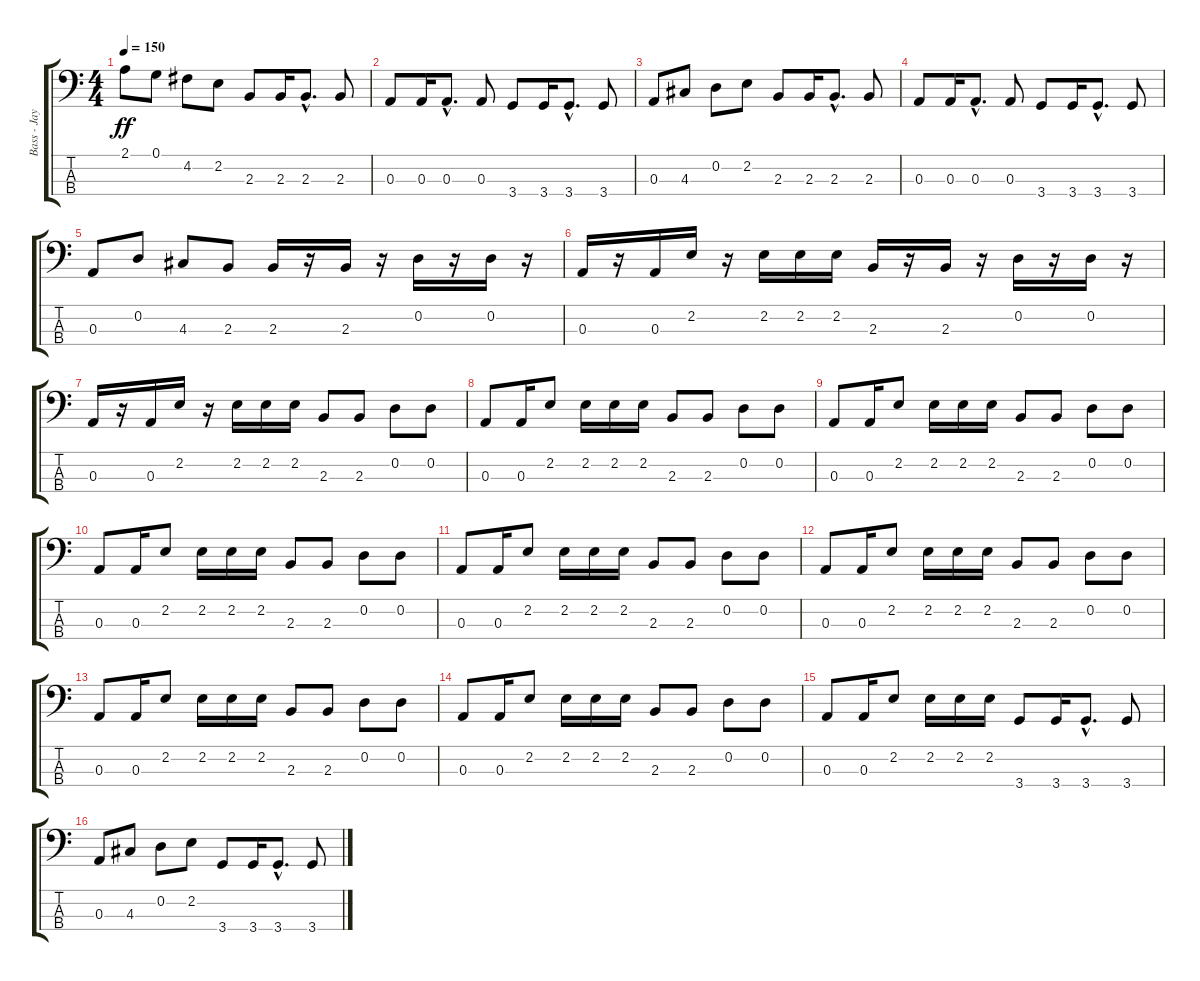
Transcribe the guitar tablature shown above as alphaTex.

\track ("Bass - Jay Bentley" "Bass - Jay") {instrument electricbasspick}
\staff {score tabs}
\tuning (G2 D2 A1 E1) {hide}
\ts (4 4)
\tempo 150
\clef f4
\ks c
2.1.8{dy ff} 0.1.8 4.2.8 2.2.8 2.3.8 2.3.16 2.3{hac}.8{d} 2.3.8 |
0.3.8 0.3.16 0.3{hac}.8{d} 0.3.8 3.4.8 3.4.16 3.4{hac}.8{d} 3.4.8 |
0.3.8 4.3.8 0.2.8 2.2.8 2.3.8 2.3.16 2.3{hac}.8{d} 2.3.8 |
0.3.8 0.3.16 0.3{hac}.8{d} 0.3.8 3.4.8 3.4.16 3.4{hac}.8{d} 3.4.8 |
0.3.8 0.2.8 4.3.8 2.3.8 2.3.16 r.16 2.3.16 r.16 0.2.16 r.16 0.2.16 r.16 |
0.3.16 r.16 0.3.16 2.2.16 r.16 2.2.16 2.2.16 2.2.16 2.3.16 r.16 2.3.16 r.16 0.2.16 r.16 0.2.16 r.16 |
0.3.16 r.16 0.3.16 2.2.16 r.16 2.2.16 2.2.16 2.2.16 2.3.8 2.3.8 0.2.8 0.2.8 |
0.3.8 0.3.16 2.2.8 2.2.16 2.2.16 2.2.16 2.3.8 2.3.8 0.2.8 0.2.8 |
0.3.8 0.3.16 2.2.8 2.2.16 2.2.16 2.2.16 2.3.8 2.3.8 0.2.8 0.2.8 |
0.3.8 0.3.16 2.2.8 2.2.16 2.2.16 2.2.16 2.3.8 2.3.8 0.2.8 0.2.8 |
0.3.8 0.3.16 2.2.8 2.2.16 2.2.16 2.2.16 2.3.8 2.3.8 0.2.8 0.2.8 |
0.3.8 0.3.16 2.2.8 2.2.16 2.2.16 2.2.16 2.3.8 2.3.8 0.2.8 0.2.8 |
0.3.8 0.3.16 2.2.8 2.2.16 2.2.16 2.2.16 2.3.8 2.3.8 0.2.8 0.2.8 |
0.3.8 0.3.16 2.2.8 2.2.16 2.2.16 2.2.16 2.3.8 2.3.8 0.2.8 0.2.8 |
0.3.8 0.3.16 2.2.8 2.2.16 2.2.16 2.2.16 3.4.8 3.4.16 3.4{hac}.8{d} 3.4.8 |
0.3.8 4.3.8 0.2.8 2.2.8 3.4.8 3.4.16 3.4{hac}.8{d} 3.4.8
